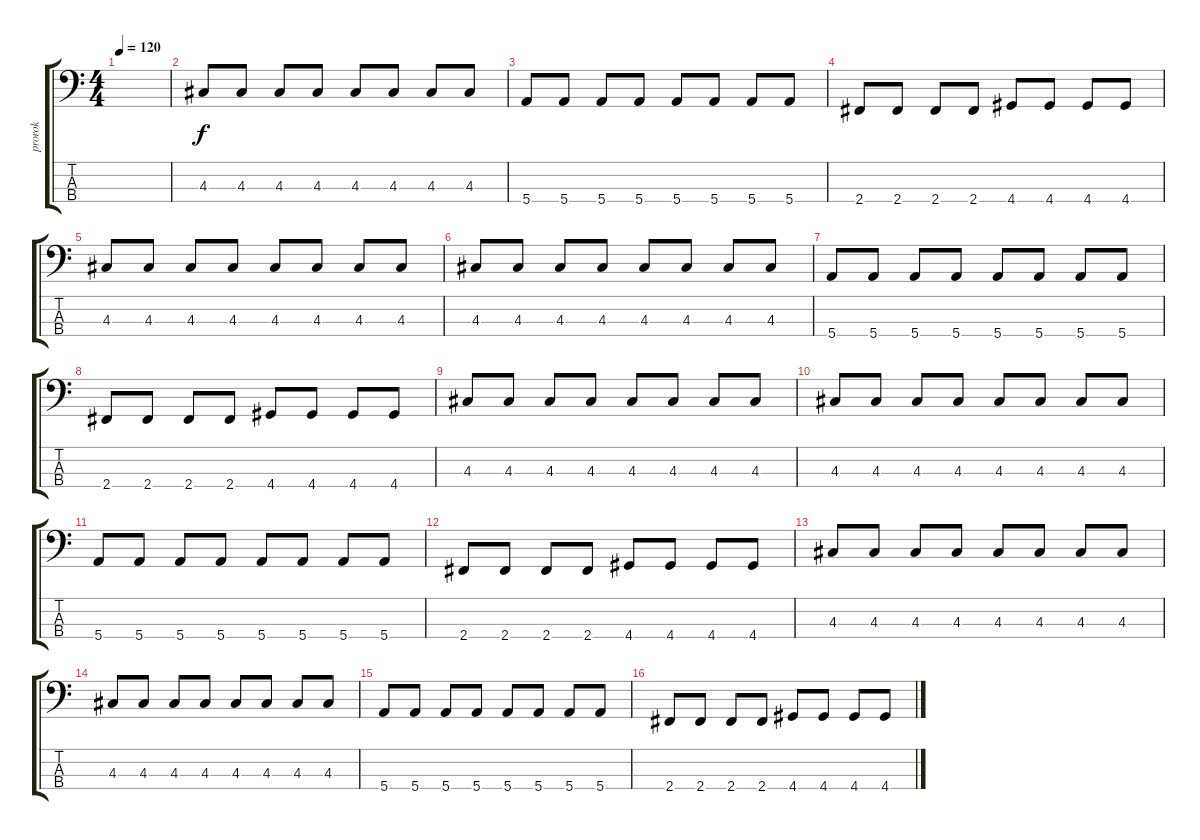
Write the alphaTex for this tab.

\track ("prorok" "prorok") {instrument electricbassfinger}
\staff {score tabs}
\tuning (G2 D2 A1 E1) {hide}
\ts (4 4)
\tempo 120
\clef f4
\ks c
|
4.3.8 4.3.8 4.3.8 4.3.8 4.3.8 4.3.8 4.3.8 4.3.8 |
5.4.8 5.4.8 5.4.8 5.4.8 5.4.8 5.4.8 5.4.8 5.4.8 |
2.4.8 2.4.8 2.4.8 2.4.8 4.4.8 4.4.8 4.4.8 4.4.8 |
4.3.8 4.3.8 4.3.8 4.3.8 4.3.8 4.3.8 4.3.8 4.3.8 |
4.3.8 4.3.8 4.3.8 4.3.8 4.3.8 4.3.8 4.3.8 4.3.8 |
5.4.8 5.4.8 5.4.8 5.4.8 5.4.8 5.4.8 5.4.8 5.4.8 |
2.4.8 2.4.8 2.4.8 2.4.8 4.4.8 4.4.8 4.4.8 4.4.8 |
4.3.8 4.3.8 4.3.8 4.3.8 4.3.8 4.3.8 4.3.8 4.3.8 |
4.3.8 4.3.8 4.3.8 4.3.8 4.3.8 4.3.8 4.3.8 4.3.8 |
5.4.8 5.4.8 5.4.8 5.4.8 5.4.8 5.4.8 5.4.8 5.4.8 |
2.4.8 2.4.8 2.4.8 2.4.8 4.4.8 4.4.8 4.4.8 4.4.8 |
4.3.8 4.3.8 4.3.8 4.3.8 4.3.8 4.3.8 4.3.8 4.3.8 |
4.3.8 4.3.8 4.3.8 4.3.8 4.3.8 4.3.8 4.3.8 4.3.8 |
5.4.8 5.4.8 5.4.8 5.4.8 5.4.8 5.4.8 5.4.8 5.4.8 |
2.4.8 2.4.8 2.4.8 2.4.8 4.4.8 4.4.8 4.4.8 4.4.8
